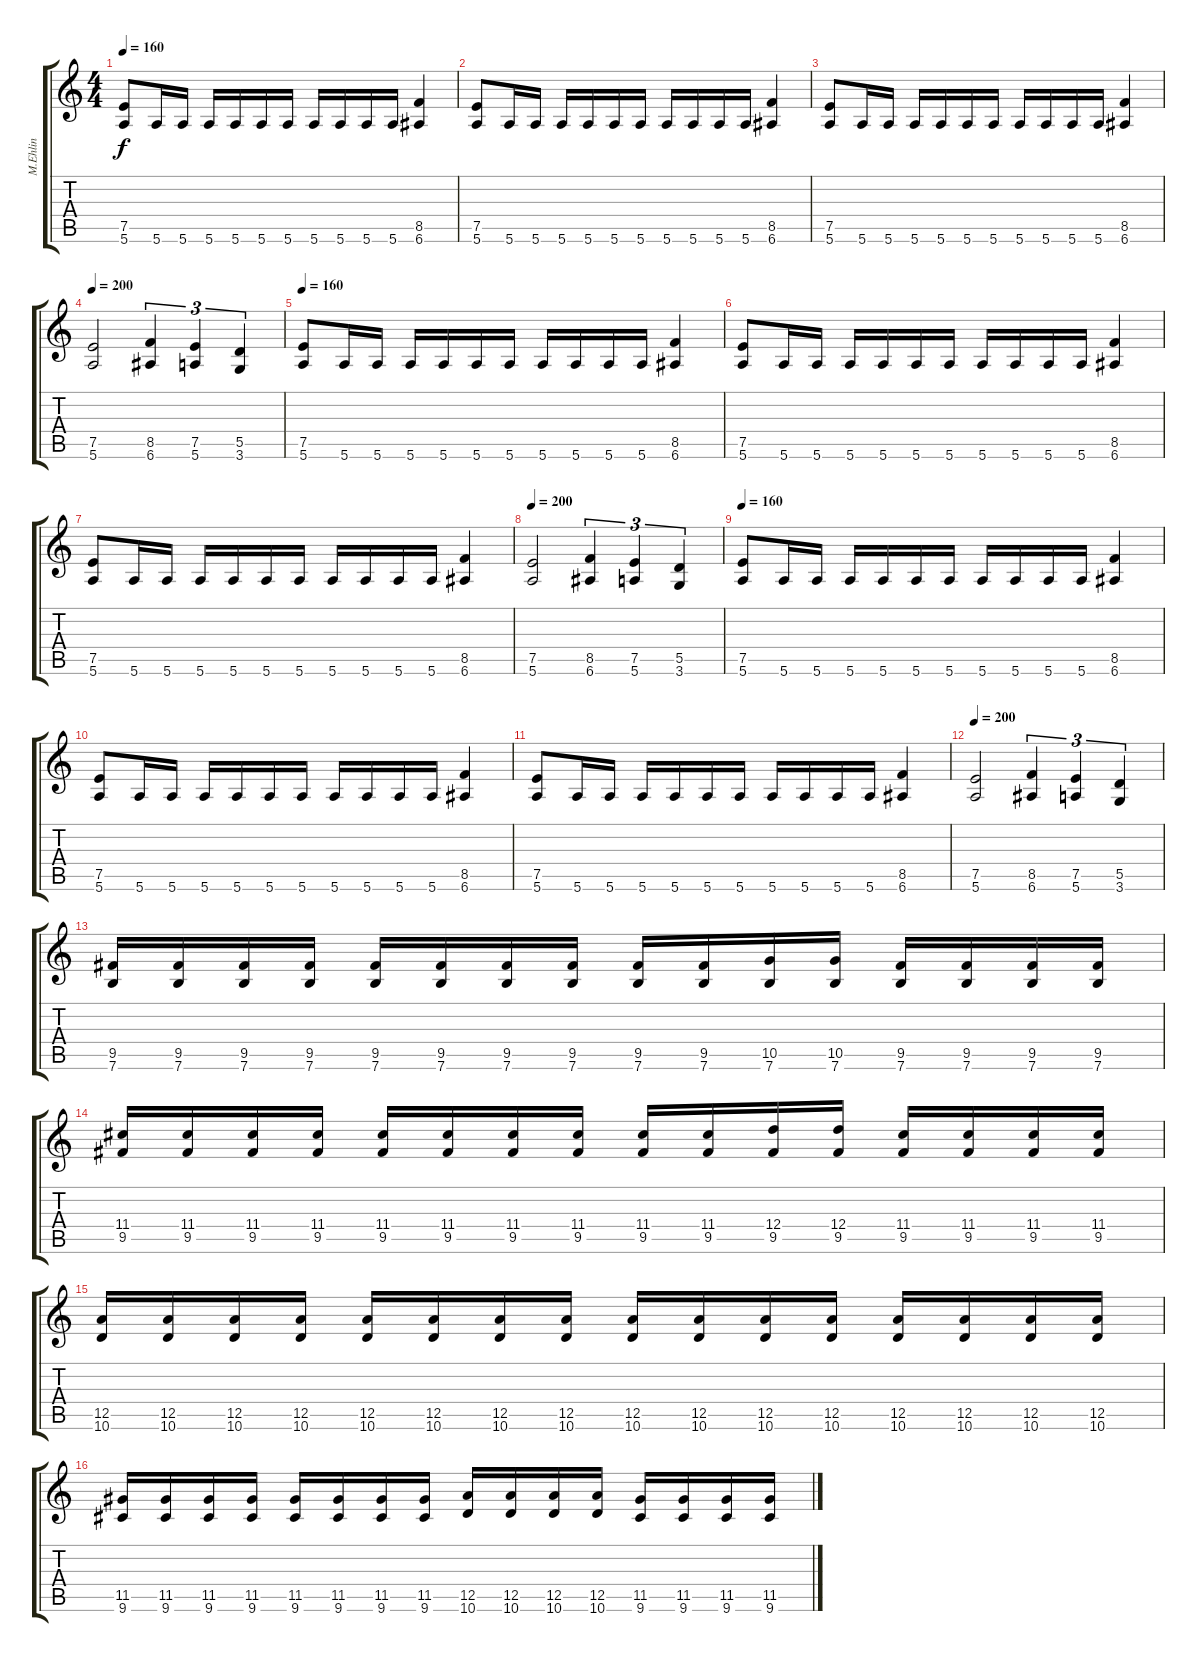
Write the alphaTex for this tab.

\track ("M.Ehlin" "M.Ehlin") {instrument distortionguitar}
\staff {score tabs}
\tuning (E4 B3 G3 D3 A2 E2) {hide}
\ts (4 4)
\tempo 160
\clef g2
\ks c
(7.5 5.6).8{dy f} 5.6.16 5.6.16 5.6.16 5.6.16 5.6.16 5.6.16 5.6.16 5.6.16 5.6.16 5.6.16 (8.5 6.6).4 |
(7.5 5.6).8 5.6.16 5.6.16 5.6.16 5.6.16 5.6.16 5.6.16 5.6.16 5.6.16 5.6.16 5.6.16 (8.5 6.6).4 |
(7.5 5.6).8 5.6.16 5.6.16 5.6.16 5.6.16 5.6.16 5.6.16 5.6.16 5.6.16 5.6.16 5.6.16 (8.5 6.6).4 |
\tempo 200
(7.5 5.6).2 (8.5 6.6).4{tu (3 2)} (7.5 5.6).4{tu (3 2)} (5.5 3.6).4{tu (3 2)} |
\tempo 160
(7.5 5.6).8 5.6.16 5.6.16 5.6.16 5.6.16 5.6.16 5.6.16 5.6.16 5.6.16 5.6.16 5.6.16 (8.5 6.6).4 |
(7.5 5.6).8 5.6.16 5.6.16 5.6.16 5.6.16 5.6.16 5.6.16 5.6.16 5.6.16 5.6.16 5.6.16 (8.5 6.6).4 |
(7.5 5.6).8 5.6.16 5.6.16 5.6.16 5.6.16 5.6.16 5.6.16 5.6.16 5.6.16 5.6.16 5.6.16 (8.5 6.6).4 |
\tempo 200
(7.5 5.6).2 (8.5 6.6).4{tu (3 2)} (7.5 5.6).4{tu (3 2)} (5.5 3.6).4{tu (3 2)} |
\tempo 160
(7.5 5.6).8 5.6.16 5.6.16 5.6.16 5.6.16 5.6.16 5.6.16 5.6.16 5.6.16 5.6.16 5.6.16 (8.5 6.6).4 |
(7.5 5.6).8 5.6.16 5.6.16 5.6.16 5.6.16 5.6.16 5.6.16 5.6.16 5.6.16 5.6.16 5.6.16 (8.5 6.6).4 |
(7.5 5.6).8 5.6.16 5.6.16 5.6.16 5.6.16 5.6.16 5.6.16 5.6.16 5.6.16 5.6.16 5.6.16 (8.5 6.6).4 |
\tempo 200
(7.5 5.6).2 (8.5 6.6).4{tu (3 2)} (7.5 5.6).4{tu (3 2)} (5.5 3.6).4{tu (3 2)} |
(9.5 7.6).16 (9.5 7.6).16 (9.5 7.6).16 (9.5 7.6).16 (9.5 7.6).16 (9.5 7.6).16 (9.5 7.6).16 (9.5 7.6).16 (9.5 7.6).16 (9.5 7.6).16 (10.5 7.6).16 (10.5 7.6).16 (9.5 7.6).16 (9.5 7.6).16 (9.5 7.6).16 (9.5 7.6).16 |
(11.4 9.5).16 (11.4 9.5).16 (11.4 9.5).16 (11.4 9.5).16 (11.4 9.5).16 (11.4 9.5).16 (11.4 9.5).16 (11.4 9.5).16 (11.4 9.5).16 (11.4 9.5).16 (12.4 9.5).16 (12.4 9.5).16 (11.4 9.5).16 (11.4 9.5).16 (11.4 9.5).16 (11.4 9.5).16 |
(12.5 10.6).16 (12.5 10.6).16 (12.5 10.6).16 (12.5 10.6).16 (12.5 10.6).16 (12.5 10.6).16 (12.5 10.6).16 (12.5 10.6).16 (12.5 10.6).16 (12.5 10.6).16 (12.5 10.6).16 (12.5 10.6).16 (12.5 10.6).16 (12.5 10.6).16 (12.5 10.6).16 (12.5 10.6).16 |
(11.5 9.6).16 (11.5 9.6).16 (11.5 9.6).16 (11.5 9.6).16 (11.5 9.6).16 (11.5 9.6).16 (11.5 9.6).16 (11.5 9.6).16 (12.5 10.6).16 (12.5 10.6).16 (12.5 10.6).16 (12.5 10.6).16 (11.5 9.6).16 (11.5 9.6).16 (11.5 9.6).16 (11.5 9.6).16
